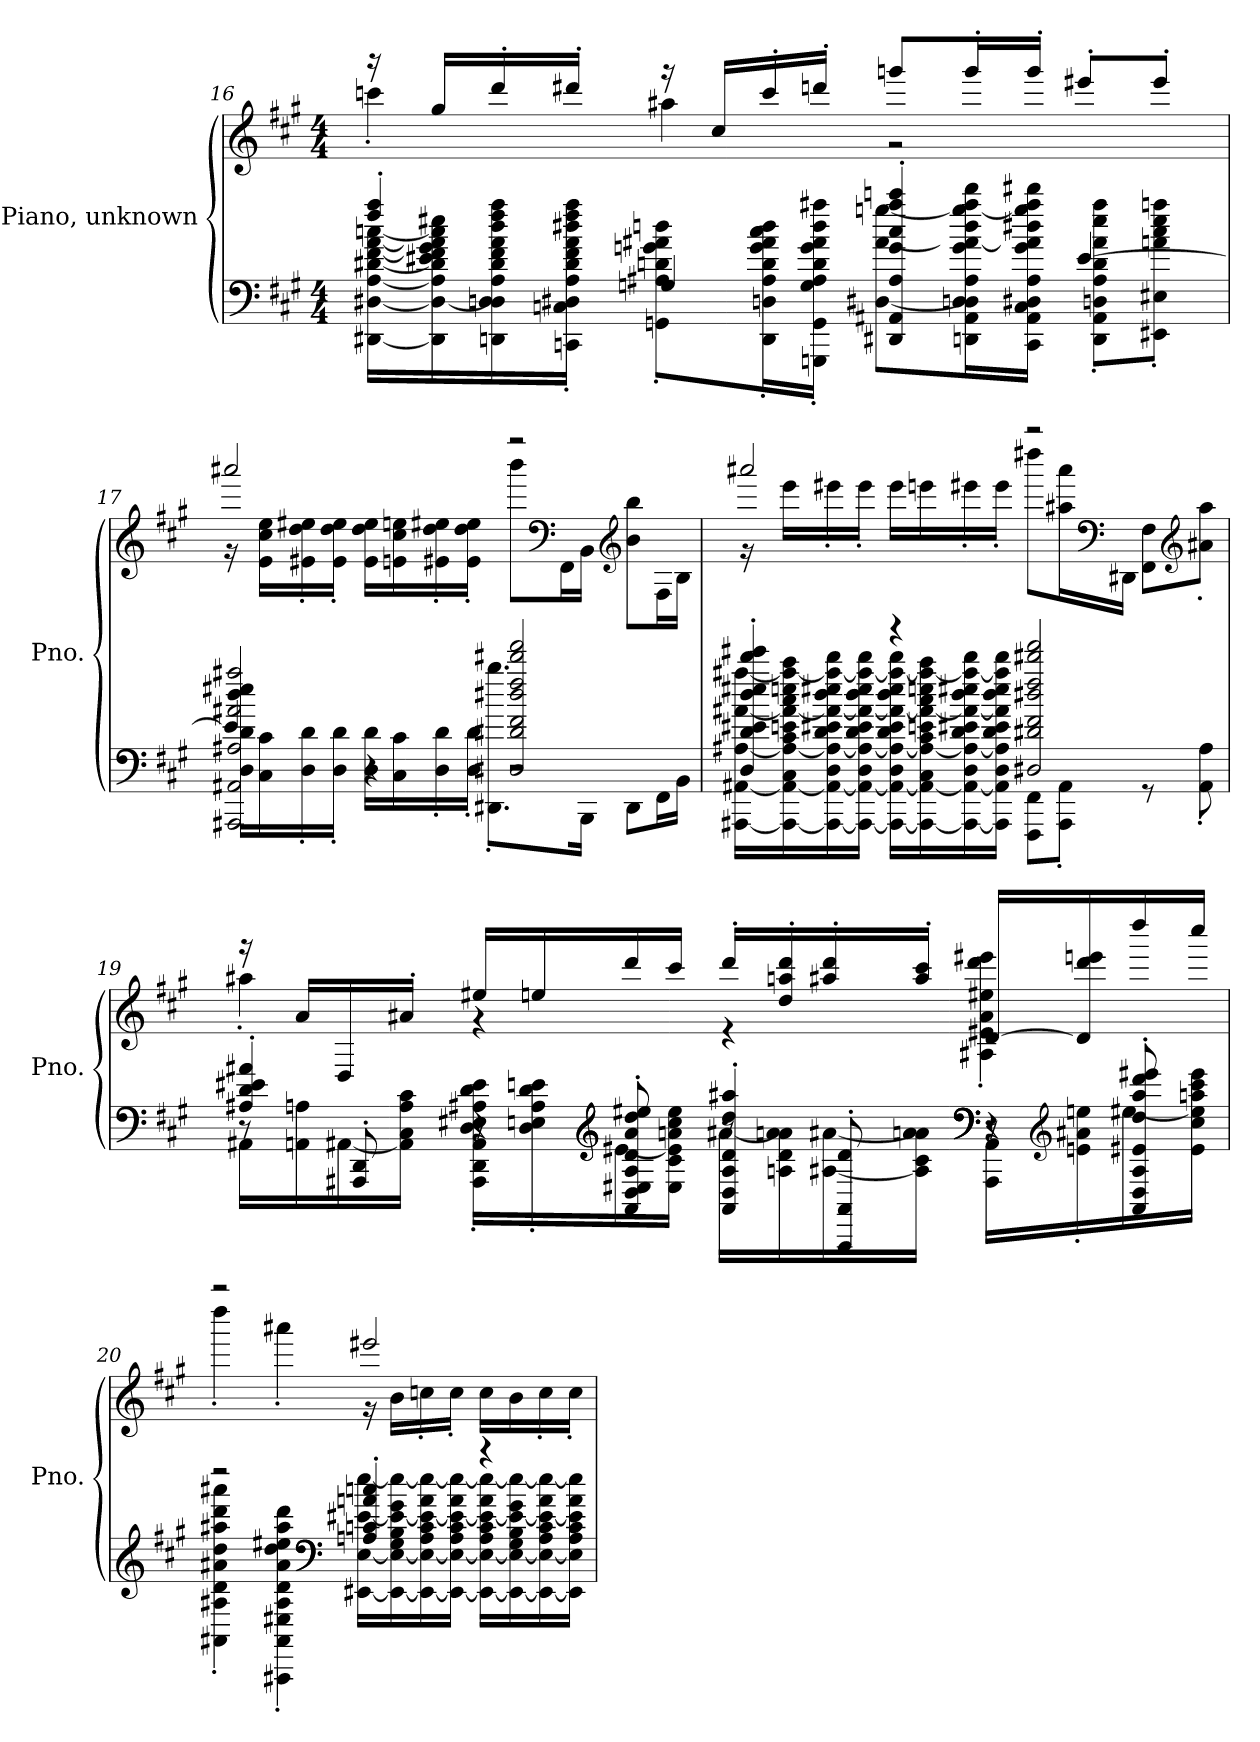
**kern	**kern
*part1	*part1
*staff2	*staff1
*I"Piano, unknown	*
*I'Pno.	*
!!LO:LB:g=z
*clefF4	*clefG2
*k[f#c#g#]	*k[f#c#g#]
*M4/4	*M4/4
=16	=16
*^	*^
4ff#/' 4aa/'	[16DD#X\ [16D#X\ [16A\ [16d#X\ [16f#\ [16a\ [16ccn\LL	16r	4cccn'\
.	16DD#\] 16D#\_ 16A\] 16d#\] 16e#X\ 16f#\] 16g#\ 16a\] 16cc\] 16ee#X\	16gg#/LL	.
.	16DDn\ 16Dn\ 16D#\] 16A\ 16d#\ 16f#\ 16a\ 16dd\ 16ff#\ 16aa\	16ddd'/	.
.	16CCn\' 16Cn\' 16D#X\' 16A\' 16d#\' 16f#\' 16a\' 16dd#X\' 16ff#\' 16aa\'JJ	16ddd#X'/JJ	.
4Gn/	8GGn\' 8A#X\' 8dn\' 8gn\' 8a#X\' 8ddn\'L	16r	4aa#X\
.	.	16cc#/LL	.
.	16DD\' 16Dn\' 16A#\' 16d\' 16g\' 16a#\' 16cc\' 16dd\'L	16ccc'/	.
.	16GGGn\' 16GG\' 16G\' 16A#\' 16d\' 16g\' 16a#\' 16dd\' 16aa#X\'JJ	16dddn'/JJ	.
4DD#X/' 4AA#X/' 4A#/' 4g/' 4cc/' 4aa#/' 4cccn/'	[8D#X\ [8a#\ [8ggn\L	8gggn/L	2r
.	16DDn\ 16AA#\ 16Dn\ 16D#\] 16A#\ 16g\ 16a#\_ 16dd\ 16gg\_ 16aa#\ 16ddd\L	16ggg'/L	.
.	16CC\ 16AA#\ 16C\ 16D#X\ 16A#\ 16g\ 16a#\] 16dd#X\ 16gg\] 16aa#\ 16ddd#X\JJ	16ggg'/JJ	.
[4e#/	8DD\' 8AA#\' 8Dn\' 8A#\' 8d\' 8a#\' 8ee#\' 8aa#\'L	8eee#X'/L	.
.	8EE#X\' 8E#X\' 8an\' 8cc\' 8ee#\' 8aan\'J	8eee#'/J	.
!!LO:LB:g=z	!!
=17	=17	=17	=17
*	*^	*	*
4e#/]	16D\ 16d\ 16dd\ 16ee#X\LL	2AAA#X/ 2AA#X/ 2A#X/ 2a#X/ 2aa#X/	2aaa#X/	16r
.	16C#\ 16c#\	.	.	16e\ 16cc#\ 16ee\LL
.	16D\' 16d\'	.	.	16e#X\' 16dd\' 16ee#X\'
.	16D\' 16d\'JJ	.	.	16e#\' 16dd\' 16ee#\'JJ
4r	16D\ 16d\LL	.	.	16e#\ 16dd\ 16ee#\LL
.	16C#\ 16c#\	.	.	16en\ 16cc#\ 16een\
.	16D\' 16d\'	.	.	16e#X\' 16dd\' 16ee#X\'
.	16D\' 16d\'JJ	.	.	16e#\' 16dd\' 16ee#\'JJ
2D#X/ 2d#X/ 2f#/ 2dd#X/ 2ff#/ 2ddd#X/ 2fff#/	8.DD#X\' 8.bb\'L	2r	2r	8bbb\L
*	*	*	*clefF4	*
.	.	.	.	16FF#\L
.	16BBB\Jk	.	.	16BB\JJ
*	*	*	*clefG2	*
.	8DD#\L	.	.	8b\ 8bb\L
.	16FF#\L	.	.	16F#\L
.	16BB\JJ	.	.	16B\JJ
*	*v	*v	*	*
!!LO:LB:g=z	!!
=18	=18	=18	=18
4D/' 4d/' 4e#X/' 4dd/' 4ee#X/' 4ddd/' 4eee#X/'	[16AAA#X\ [16AA#X\ [16A#X\ [16a#X\ [16aa#X\LL	2aaa#X/	16r
.	16AAA#\_ 16AA#\_ 16C#\ 16A#\_ 16c#\ 16en\ 16a#\_ 16cc#\ 16een\ 16aa#\_ 16ccc#\	.	16eee\LL
.	16AAA#\_ 16AA#\_ 16D\ 16A#\_ 16d\ 16e#X\ 16a#\_ 16dd\ 16ee#X\ 16aa#\_ 16ddd\	.	16eee#X'\
.	16AAA#\_ 16AA#\_ 16D\ 16A#\_ 16d\ 16e#\ 16a#\_ 16dd\ 16ee#\ 16aa#\_ 16ddd\JJ	.	16eee#'\JJ
4r	16AAA#\_ 16AA#\_ 16D\ 16A#\_ 16d\ 16e#\ 16a#\_ 16dd\ 16ee#\ 16aa#\_ 16ddd\LL	.	16eee#\LL
.	16AAA#\_ 16AA#\_ 16C#\ 16A#\_ 16c#\ 16en\ 16a#\_ 16cc#\ 16een\ 16aa#\_ 16ccc#\	.	16eeen\
.	16AAA#\_ 16AA#\_ 16D\ 16A#\_ 16d\ 16e#X\ 16a#\_ 16dd\ 16ee#X\ 16aa#\_ 16ddd\	.	16eee#X'\
.	16AAA#\] 16AA#\] 16D\ 16A#\] 16d\ 16e#\ 16a#\] 16dd\ 16ee#\ 16aa#\] 16ddd\JJ	.	16eee#'\JJ
2D#X/ 2d#X/ 2f#/ 2dd#X/ 2ff#/ 2ddd#X/ 2fff#/	8FFF#\ 8FF#\L	2r	8dddd#X\L
.	8AAA#\' 8AA#\'J	.	16aa#X\ 16aaa#\L
*	*	*clefF4	*
.	.	.	16DD#X\JJ
.	8r	.	8FF#\ 8F#\L
*	*	*clefG2	*
.	8AA#\' 8A#\'	.	8a#X\' 8aa#\'J
!!LO:LB:g=z	!!
=19	=19	=19	=19
*	*^	*	*
4A#X/' 4d/' 4e#X/' 4a#X/'	16AA#X\LL	8r	16r	4aa#X'\
.	16AAn\ 16An\	.	16a/LL	.
.	[16AA#X\	8AAA#X/' 8DD/'	16D/	.
.	16AA#\] 16C#\ 16A\ 16c#\JJ	.	16a#X'/JJ	.
8r	16AAA#\' 16DD\' 16AA#\' 16D\' 16E#X\' 16A#X\' 16d\' 16e#\'LL	4r	16ee#X/LL	4r
.	16D\' 16En\' 16A#\' 16d\' 16en\'	.	16een/	.
*clefG2	*	*	*	*
8AA#/' 8D/' 8E#X/' 8A#/' 8d/' 8a#/' 8dd/' 8ee#X/'	[16e#X\	.	16ddd/	.
.	16E#\ 16c#\ 16e#\] 16an\ 16cc#\ 16ee#\JJ	.	16ccc#/JJ	.
4AA#/' 4D/' 4A#/' 4d/' 4dd/' 4aa#X/'	[16a#X\LL	8r	16ddd'/LL	4r
.	16An\ 16d\ 16an\ 16a#\]	.	16dd/' 16aan/' 16ddd/'	.
.	[16A#X\ [16a#X\	8AAA#/' 8AA#/' 8d/'	16aa#X/' 16ddd/'	.
.	16A#\] 16c#\ 16an\ 16a#\]JJ	.	16aa#/' 16ccc#/'JJ	.
*clefF4	*	*	*	*
8r	16AAA#\ 16AA#\LL	4r	[16d/LL	4A#X\' 4e#X\' 4a#\' 4ee#X\' 4ddd\' 4eee#X\'
*clefG2	*	*	*	*
.	16en\' 16a#X\' 16een\'	.	16d/] 16ddd/ 16eeen/	.
8AA#/' 8D/' 8A#/' 8e#X/' 8dd/' 8aa#/' 8ddd/' 8eee#X/'	[16ee#X\	.	16dddd/	.
.	16e#\ 16cc#\ 16ee#\] 16aan\ 16ccc#\ 16eee#\JJ	.	16cccc#/JJ	.
*	*v	*v	*	*
!!LO:PB:g=z	!!
=20	=20	=20	=20
2r	4AA#X\' 4A#X\' 4d\' 4a#X\' 4dd\' 4aa#X\' 4ddd\' 4aaa#X\'	2r	4dddd'\
.	4AAA#X\' 4AA#\' 4E#X\' 4A#\' 4d\' 4a#\' 4dd\' 4ee#X\' 4aa#\' 4ddd\'	.	4aaa#X'\
*clefF4	*	*	*
4An/' 4cn/' 4an/' 4ccn/'	[16EE#X\ [16E#\ [16e#X\ [16ee#\LL	2eee#X/	16r
.	16EE#\_ 16E#\_ 16G#\ 16B\ 16e#\_ 16g#\ 16ee#\_	.	16b\LL
.	16EE#\_ 16E#\_ 16A\ 16c\ 16e#\_ 16a\ 16ee#\_	.	16ccn'\
.	16EE#\_ 16E#\_ 16A\ 16c\ 16e#\_ 16a\ 16ee#\_JJ	.	16cc'\JJ
4r	16EE#\_ 16E#\_ 16A\ 16c\ 16e#\_ 16a\ 16ee#\_LL	.	16cc\LL
.	16EE#\_ 16E#\_ 16G#\ 16B\ 16e#\_ 16g#\ 16ee#\_	.	16b\
.	16EE#\_ 16E#\_ 16A\ 16c\ 16e#\_ 16a\ 16ee#\_	.	16cc'\
.	16EE#\] 16E#\] 16A\ 16c\ 16e#\] 16a\ 16ee#\]JJ	.	16cc'\JJ
*v	*v	*	*
*	*v	*v
=	=
*-	*-
